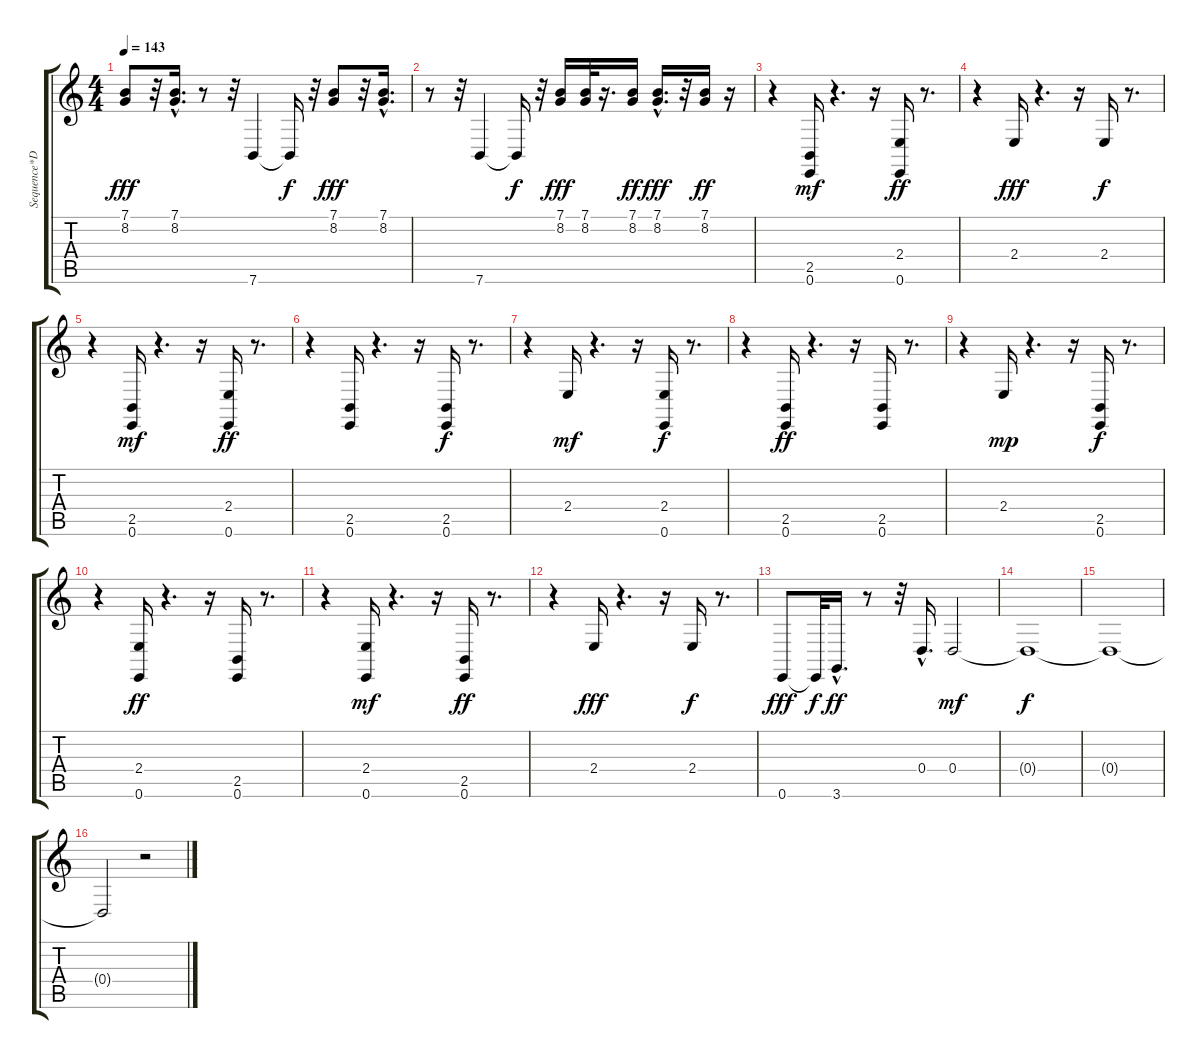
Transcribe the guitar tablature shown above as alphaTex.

\track ("Sequence*Demixed 06" "Sequence*D") {instrument trombone}
\staff {score tabs}
\tuning (E4 B3 G3 D3 A2 E2) {hide}
\ts (4 4)
\tempo 143
\clef g2
\ks c
(7.1 8.2).8{dy fff} r.32 (7.1{hac} 8.2{hac}).16{d} r.8 r.32 7.6.4 7.6{t}.16{dy f} r.32 (7.1 8.2).8{dy fff} r.32 (7.1{hac} 8.2{hac}).16{d} |
r.8 r.32 7.6.4 7.6{t}.16{dy f} r.32 (7.1 8.2).16{dy fff} (7.1 8.2).32 r.16{d} (7.1 8.2).16{dy ff} (7.1{hac} 8.2{hac}).16{d dy fff} r.32 (7.1 8.2).16{dy ff} r.16 |
r.4 (2.5 0.6).16{dy mf} r.4{d} r.16 (2.4 0.6).16{dy ff} r.8{d} |
r.4 2.4.16{dy fff} r.4{d} r.16 2.4.16{dy f} r.8{d} |
r.4 (2.5 0.6).16{dy mf} r.4{d} r.16 (2.4 0.6).16{dy ff} r.8{d} |
r.4 (2.5 0.6).16 r.4{d} r.16 (2.5 0.6).16{dy f} r.8{d} |
r.4 2.4.16{dy mf} r.4{d} r.16 (2.4 0.6).16{dy f} r.8{d} |
r.4 (2.5 0.6).16{dy ff} r.4{d} r.16 (2.5 0.6).16 r.8{d} |
r.4 2.4.16{dy mp} r.4{d} r.16 (2.5 0.6).16{dy f} r.8{d} |
r.4 (2.4 0.6).16{dy ff} r.4{d} r.16 (2.5 0.6).16 r.8{d} |
r.4 (2.4 0.6).16{dy mf} r.4{d} r.16 (2.5 0.6).16{dy ff} r.8{d} |
r.4 2.4.16{dy fff} r.4{d} r.16 2.4.16{dy f} r.8{d} |
0.6.8{dy fff} 0.6{t}.32{dy f} 3.6{hac}.16{d dy ff} r.8 r.32 0.4{hac}.16{d} 0.4.2{dy mf} |
0.4{t}.1{dy f} |
0.4{t}.1 |
0.4{t}.2 r.2
